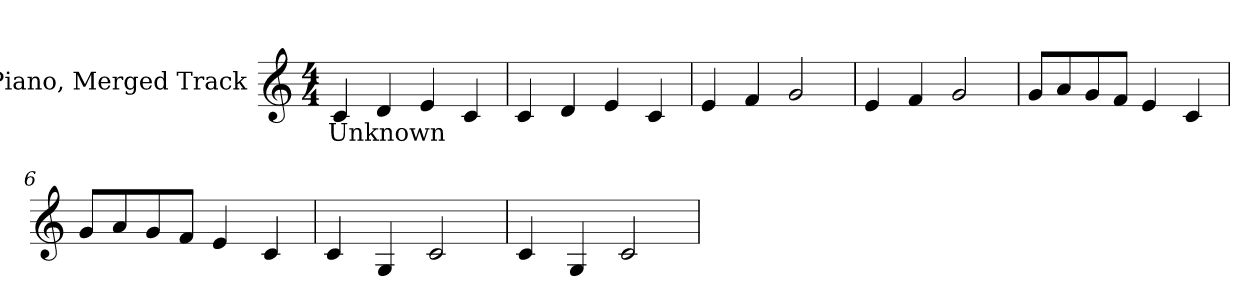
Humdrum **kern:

**kern	**text
*part1	*part1
*staff1	*staff1
*I"Piano, Merged Track	*
*I'Pno.	*
*clefG2	*
*k[]	*
*M4/4	*
*MM120	*
=1	=1
!	!LO:LY:b
4c/	Unknown
4d/	.
4e/	.
4c/	.
=2	=2
4c/	.
4d/	.
4e/	.
4c/	.
=3	=3
4e/	.
4f/	.
2g/	.
=4	=4
4e/	.
4f/	.
2g/	.
=5	=5
8g/L	.
8a/	.
8g/	.
8f/J	.
4e/	.
4c/	.
=6	=6
8g/L	.
8a/	.
8g/	.
8f/J	.
4e/	.
4c/	.
=7	=7
4c/	.
4G/	.
2c/	.
!!LO:LB:g=z
=8	=8
4c/	.
4G/	.
2c/	.
=	=
*-	*-
